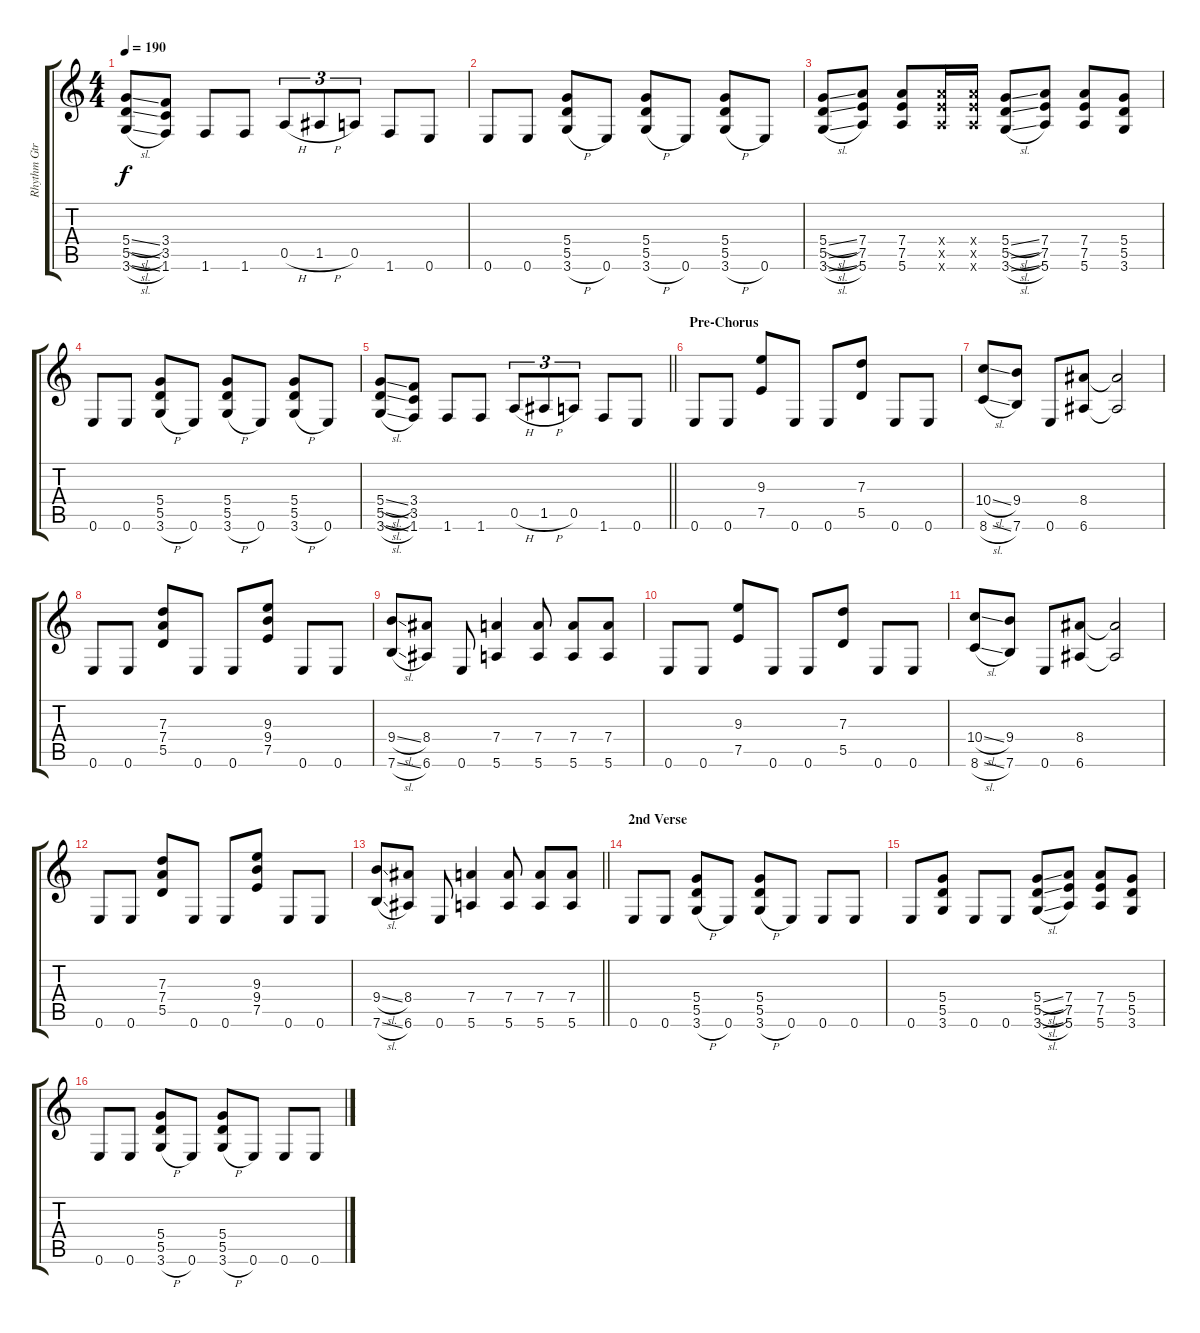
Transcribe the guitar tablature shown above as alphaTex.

\track ("Rhythm Gtr. I" "Rhythm Gtr") {instrument overdrivenguitar}
\staff {score tabs}
\tuning (E4 B3 G3 D3 A2 E2) {hide}
\ts (4 4)
\tempo 190
\clef g2
\ks c
(5.4{sl} 5.5{sl} 3.6{sl}).8{dy f} (3.4 3.5 1.6).8 1.6.8 1.6.8 0.5{h}.8{tu (3 2)} 1.5{h}.8{tu (3 2)} 0.5.8{tu (3 2)} 1.6.8 0.6.8 |
0.6.8 0.6.8 (5.4 5.5 3.6{h}).8 0.6.8 (5.4 5.5 3.6{h}).8 0.6.8 (5.4 5.5 3.6{h}).8 0.6.8 |
(5.4{sl} 5.5{sl} 3.6{sl}).8 (7.4 7.5 5.6).8 (7.4 7.5 5.6).8 (7.4{x} 7.5{x} 5.6{x}).16 (7.4{x} 7.5{x} 5.6{x}).16 (5.4{sl} 5.5{sl} 3.6{sl}).8 (7.4 7.5 5.6).8 (7.4 7.5 5.6).8 (5.4 5.5 3.6).8 |
0.6.8 0.6.8 (5.4 5.5 3.6{h}).8 0.6.8 (5.4 5.5 3.6{h}).8 0.6.8 (5.4 5.5 3.6{h}).8 0.6.8 |
\barLineRight lightlight
(5.4{sl} 5.5{sl} 3.6{sl}).8 (3.4 3.5 1.6).8 1.6.8 1.6.8 0.5{h}.8{tu (3 2)} 1.5{h}.8{tu (3 2)} 0.5.8{tu (3 2)} 1.6.8 0.6.8 |
\section ("" "Pre-Chorus")
0.6.8 0.6.8 (9.3 7.5).8 0.6.8 0.6.8 (7.3 5.5).8 0.6.8 0.6.8 |
(10.4{sl} 8.6{sl}).8 (9.4 7.6).8 0.6.8 (8.4 6.6).8 (8.4{t} 6.6{t}).2 |
0.6.8 0.6.8 (7.3 7.4 5.5).8 0.6.8 0.6.8 (9.3 9.4 7.5).8 0.6.8 0.6.8 |
(9.4{sl} 7.6{sl}).8 (8.4 6.6).8 0.6.8 (7.4 5.6).4 (7.4 5.6).8 (7.4 5.6).8 (7.4 5.6).8 |
0.6.8 0.6.8 (9.3 7.5).8 0.6.8 0.6.8 (7.3 5.5).8 0.6.8 0.6.8 |
(10.4{sl} 8.6{sl}).8 (9.4 7.6).8 0.6.8 (8.4 6.6).8 (8.4{t} 6.6{t}).2 |
0.6.8 0.6.8 (7.3 7.4 5.5).8 0.6.8 0.6.8 (9.3 9.4 7.5).8 0.6.8 0.6.8 |
\barLineRight lightlight
(9.4{sl} 7.6{sl}).8 (8.4 6.6).8 0.6.8 (7.4 5.6).4 (7.4 5.6).8 (7.4 5.6).8 (7.4 5.6).8 |
\section ("" "2nd Verse")
0.6.8 0.6.8 (5.4 5.5 3.6{h}).8 0.6.8 (5.4 5.5 3.6{h}).8 0.6.8 0.6.8 0.6.8 |
0.6.8 (5.4 5.5 3.6).8 0.6.8 0.6.8 (5.4{sl} 5.5{sl} 3.6{sl}).8 (7.4 7.5 5.6).8 (7.4 7.5 5.6).8 (5.4 5.5 3.6).8 |
0.6.8 0.6.8 (5.4 5.5 3.6{h}).8 0.6.8 (5.4 5.5 3.6{h}).8 0.6.8 0.6.8 0.6.8
